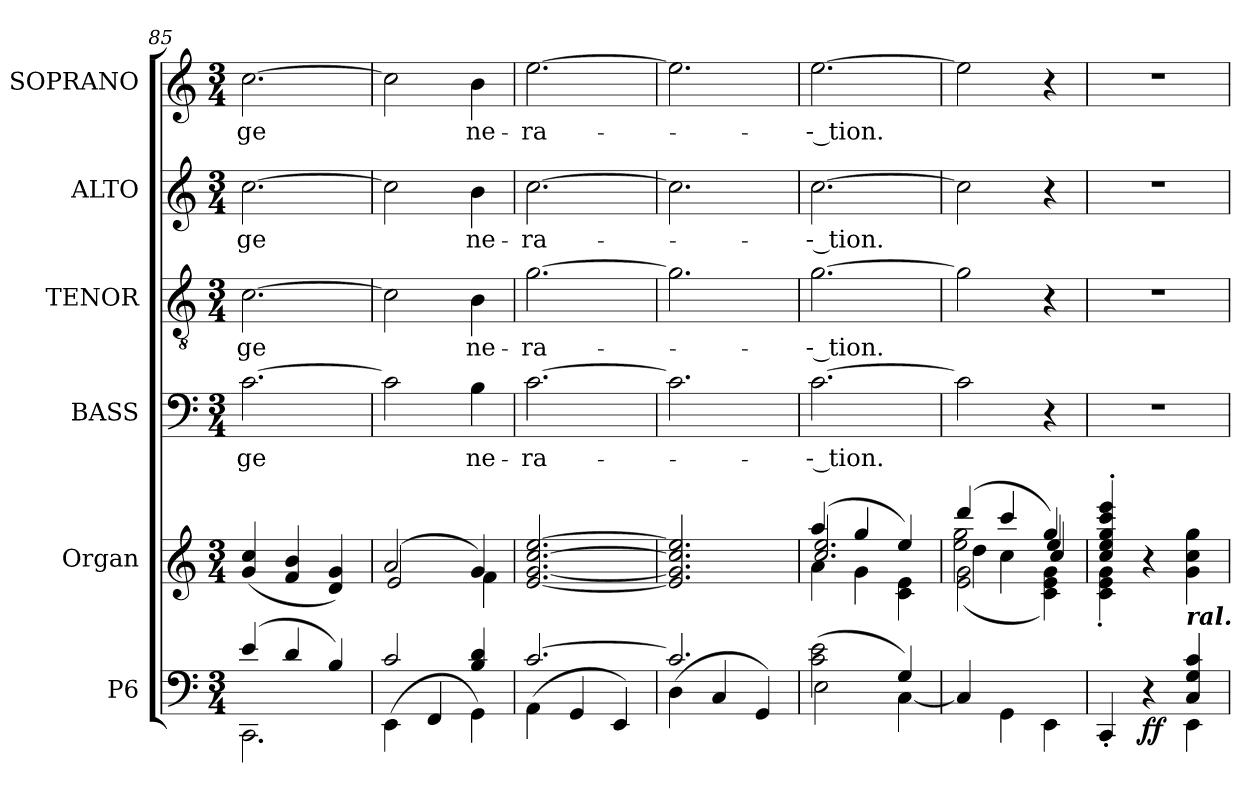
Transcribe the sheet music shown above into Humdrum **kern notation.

**kern	**dynam	**kern	**kern	**text	**kern	**text	**kern	**text	**kern	**text
*part6	*part6	*part5	*part4	*part4	*part3	*part3	*part2	*part2	*part1	*part1
*staff6	*staff6	*staff5	*staff4	*staff4	*staff3	*staff3	*staff2	*staff2	*staff1	*staff1
*I"P6	*	*I"Organ	*I"BASS	*	*I"TENOR	*	*I"ALTO	*	*I"SOPRANO	*
*	*	*	*I'B.	*	*I'T.	*	*I'A.	*	*I'S.	*
*clefF4	*	*clefG2	*clefF4	*	*clefGv2	*	*clefG2	*	*clefG2	*
*	*	*	*	*	*ITrd7c12	*	*	*	*	*
*k[]	*	*k[]	*k[]	*	*k[]	*	*k[]	*	*k[]	*
*C:	*	*C:	*C:	*	*C:	*	*C:	*	*C:	*
*M3/4	*	*M3/4	*M3/4	*	*M3/4	*	*M3/4	*	*M3/4	*
=85	=85	=85	=85	=85	=85	=85	=85	=85	=85	=85
*^	*	*	*	*	*	*	*	*	*	*
!	!	!	!	!	!LO:LY:b:color=#000000	!	!	!	!	!	!
!	!	!	!	!	!	!	!LO:LY:b:color=#000000	!	!	!	!
!	!	!	!	!	!	!	!	!	!LO:LY:b:color=#000000	!	!
!	!	!	!	!	!	!	!	!	!	!	!LO:LY:b:color=#000000
(4ei/	2.CCi\	.	(4gi/ 4cci	[2.ci\	ge-	[2.Ci\	ge-	[2.cci\	ge-	[2.cci\	ge-
4di/	.	.	4fi/ 4bi	.	.	.	.	.	.	.	.
4Bi/)	.	.	4di/ 4gi)	.	.	.	.	.	.	.	.
!!LO:LB:g=z
=86	=86	=86	=86	=86	=86	=86	=86	=86	=86	=86	=86
*	*	*	*^	*	*	*	*	*	*	*	*
!	!	!	!	!	!	!LO:LY:b:color=#000000	!	!	!	!	!	!
!	!	!	!	!	!	!	!	!LO:LY:b:color=#000000	!	!	!	!
!	!	!	!	!	!	!	!	!	!	!LO:LY:b:color=#000000	!	!
!	!	!	!	!	!	!	!	!	!	!	!	!LO:LY:b:color=#000000
2ci/	(4EEi\	.	(2ai/	2ei/	2ci\]	--	2Ci\]	--	2cci\]	--	2cci\]	--
.	4FFi/	.	.	.	.	.	.	.	.	.	.	.
!	!	!	!	!	!	!LO:LY:b:color=#000000	!	!	!	!	!	!
!	!	!	!	!	!	!	!	!LO:LY:b:color=#000000	!	!	!	!
!	!	!	!	!	!	!	!	!	!	!LO:LY:b:color=#000000	!	!
!	!	!	!	!	!	!	!	!	!	!	!	!LO:LY:b:color=#000000
4Bi/ 4di	4GGi\)	.	4gi/)	4fi\	4Bi\	- ne-	4BBi\	- ne-	4bi\	- ne-	4bi\	- ne-
*	*	*	*v	*v	*	*	*	*	*	*	*	*
=87	=87	=87	=87	=87	=87	=87	=87	=87	=87	=87	=87
*	*	*	*^	*	*	*	*	*	*	*	*
!	!	!	!	!	!	!LO:LY:b:color=#000000	!	!	!	!	!	!
*	*	*	*v	*v	*	*	*	*	*	*	*	*
*	*	*	*^	*	*	*	*	*	*	*	*
!	!	!	!	!	!	!	!	!LO:LY:b:color=#000000	!	!	!	!
*	*	*	*v	*v	*	*	*	*	*	*	*	*
*	*	*	*^	*	*	*	*	*	*	*	*
!	!	!	!	!	!	!	!	!	!	!LO:LY:b:color=#000000	!	!
*	*	*	*v	*v	*	*	*	*	*	*	*	*
*	*	*	*^	*	*	*	*	*	*	*	*
!	!	!	!	!	!	!	!	!	!	!	!	!LO:LY:b:color=#000000
*	*	*	*v	*v	*	*	*	*	*	*	*	*
[2.ci/	(4AAi\	.	[2.ei/ [2.gi [2.cci [2.eei	[2.ci\	-ra-	[2.Gi\	-ra-	[2.cci\	-ra-	[2.eei\	-ra-
.	4GGi/	.	.	.	.	.	.	.	.	.	.
.	4EEi/)	.	.	.	.	.	.	.	.	.	.
=88	=88	=88	=88	=88	=88	=88	=88	=88	=88	=88	=88
2.ci/]	(4Di\	.	2.ei/] 2.gi] 2.cci] 2.eei]	2.ci\]	.	2.Gi\]	.	2.cci\]	.	2.eei\]	.
.	4Ci/	.	.	.	.	.	.	.	.	.	.
.	4GGi/)	.	.	.	.	.	.	.	.	.	.
=89	=89	=89	=89	=89	=89	=89	=89	=89	=89	=89	=89
*	*	*	*^	*	*	*	*	*	*	*	*
*	*	*	*	*^	*	*	*	*	*	*	*	*
!	!	!	!	!	!	!	!LO:LY:b:color=#000000	!	!	!	!	!	!
!	!	!	!	!	!	!	!	!	!LO:LY:b:color=#000000	!	!	!	!
!	!	!	!	!	!	!	!	!	!	!	!LO:LY:b:color=#000000	!	!
!	!	!	!	!	!	!	!	!	!	!	!	!	!LO:LY:b:color=#000000
(2ci\ 2ei	2Ei\	.	(4aai/	4ai\	2.cci/ 2.eei	[2.ci\	-- tion.	[2.Gi\	-- tion.	[2.cci\	-- tion.	[2.eei\	-- tion.
.	.	.	4ggi/	4gi\	.	.	.	.	.	.	.	.	.
4Gi/)	[4Ci\	.	4eei/)	4ci\ 4ei	.	.	.	.	.	.	.	.	.
=90	=90	=90	=90	=90	=90	=90	=90	=90	=90	=90	=90	=90	=90
*	*	*	*	*	*^	*	*	*	*	*	*	*	*
2.ryy	4Ci/]	.	(4dddi/	(2ei\ 2gi	2eei\ 2ggi	4ddi\	2ci\]	.	2Gi\]	.	2cci\]	.	2eei\]	.
.	4GGi\	.	4ccci/	.	.	4cci\	.	.	.	.	.	.	.	.
.	4EEi\	.	4ggi/)	4ci\ 4ei 4gi)	4eei/	4cci/	4r	.	4r	.	4r	.	4r	.
=91	=91	=91	=91	=91	=91	=91	=91	=91	=91	=91	=91	=91	=91	=91
!	!	!	!	!	!	!	!LO:N:vis=1	!	!LO:N:vis=1	!	!LO:N:vis=1	!	!LO:N:vis=1	!
*	*	*	*	*v	*v	*v	*	*	*	*	*	*	*	*
4ryy	4CC'i/	.	4cci/' 4eei' 4ggi' 4ccci' 4eeei'	4ci\' 4ei' 4gi'	2.r	.	2.r	.	2.r	.	2.r	.
4r	4ryy	ff	4r	4ryy	.	.	.	.	.	.	.	.
!LO:TX:a:Bi:t=ral.	!	!	!	!	!	!	!	!	!	!	!	!
4Ci/ 4Gi 4ci	4EEi\	.	4gi\ 4cci 4ggi	4ryy	.	.	.	.	.	.	.	.
*v	*v	*	*	*	*	*	*	*	*	*	*	*
*	*	*v	*v	*	*	*	*	*	*	*	*
=	=	=	=	=	=	=	=	=	=	=
*-	*-	*-	*-	*-	*-	*-	*-	*-	*-	*-
